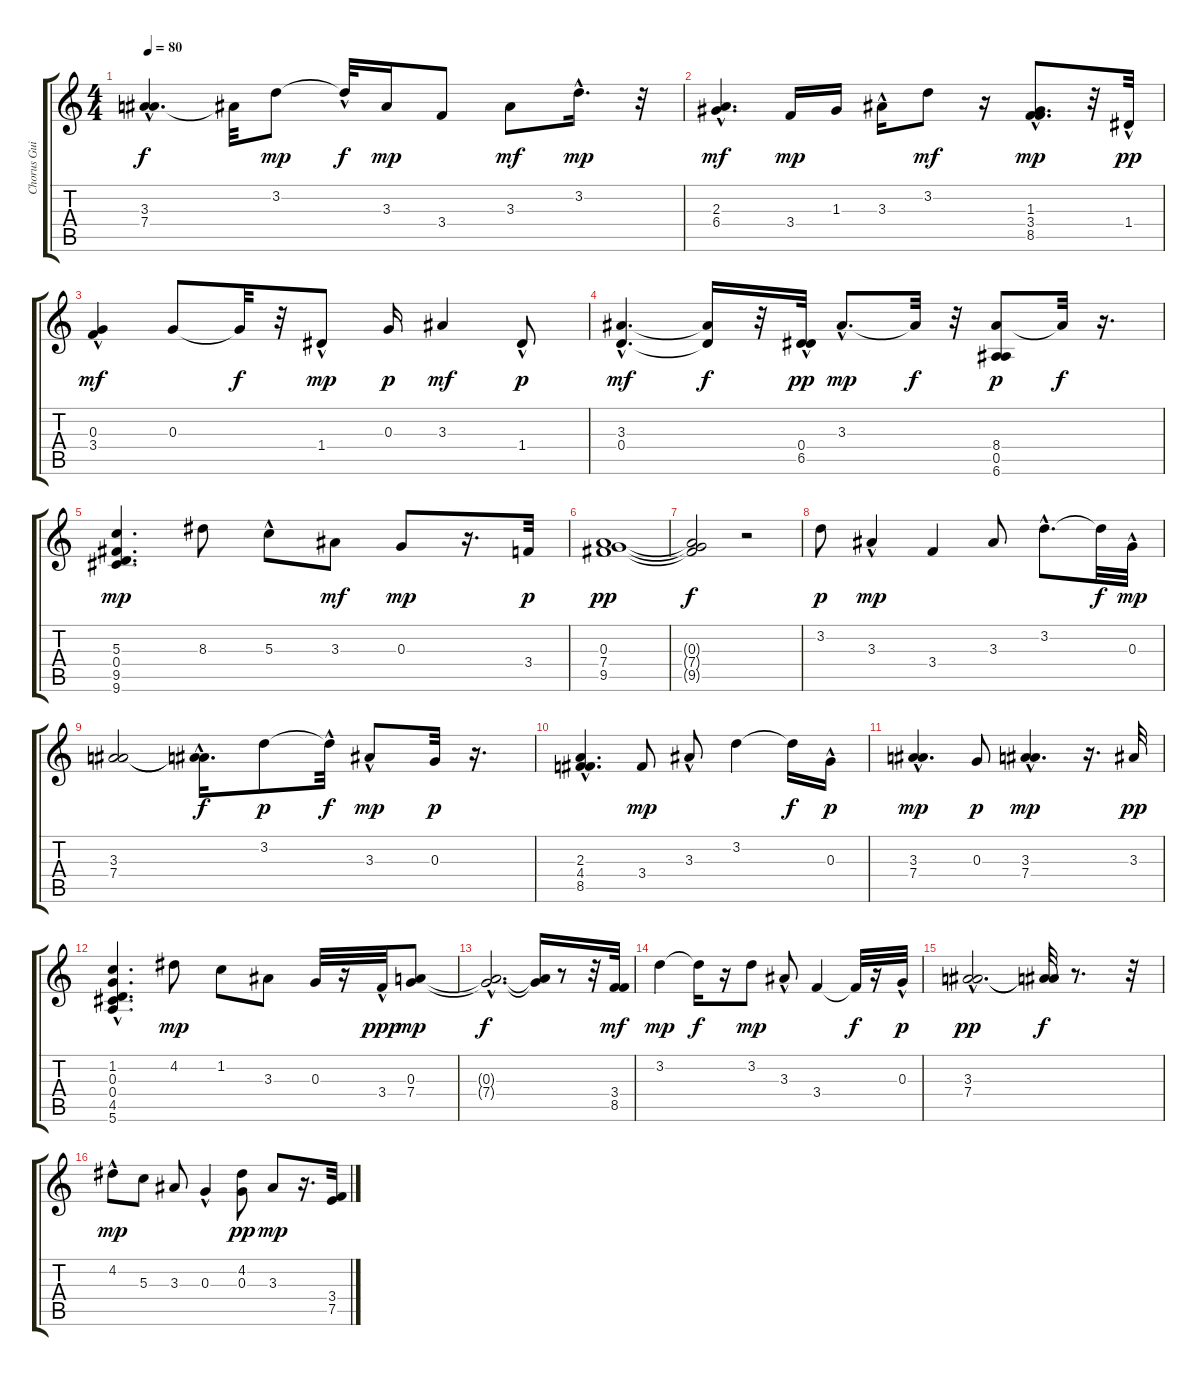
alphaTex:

\track ("Chorus Guitar" "Chorus Gui") {instrument electricguitarclean}
\staff {score tabs}
\tuning (E4 B3 G3 D3 A2 E2) {hide}
\ts (4 4)
\tempo 80
\clef g2
\ks c
(3.3{hac t} 7.4{hac t}).4{d dy f} 3.3{t}.32 3.2.8{dy mp} 3.2{hac t}.32{dy f} 3.3.16{dy mp} 3.4.8 3.3.8{dy mf} 3.2{hac}.16{d dy mp} r.32 |
(2.3{hac} 6.4{hac}).4{d dy mf} 3.4.16{dy mp} 1.3.16 3.3{hac}.16 3.2.8{dy mf} r.16 (1.3{hac} 3.4 8.5).8{d dy mp} r.32 1.4{hac}.32{dy pp} |
(0.3{hac} 3.4{hac}).4{dy mf} 0.3.8 0.3{t}.32{dy f} r.32 1.4{hac}.8{dy mp} 0.3.16{dy p} 3.3.4{dy mf} 1.4{hac}.8{dy p} |
(3.3{hac} 0.4{hac}).4{d dy mf} (3.3{t} 0.4{t}).16{dy f} r.32 (0.4 6.5{hac}).32{dy pp} 3.3{hac}.8{d dy mp} 3.3{t}.32{dy f} r.32 (8.4 0.5 6.6).8{dy p} 8.4{t}.32{dy f} r.16{d} |
(5.3 0.4 9.5 9.6).4{d dy mp} 8.3.8 5.3{hac}.8 3.3.8{dy mf} 0.3.8{dy mp} r.16{d} 3.4.32{dy p} |
(0.3 7.4 9.5).1{dy pp} |
(0.3{t} 7.4{t} 9.5{t}).2{dy f} r.2 |
3.2.8{dy p} 3.3{hac}.4{dy mp} 3.4.4 3.3.8 3.2{hac}.8{d} 3.2{t}.32{dy f} 0.3{hac}.32{dy mp} |
(3.3 7.4).2 (3.3{hac t} 7.4{t}).16{d dy f} 3.2.8{dy p} 3.2{hac t}.32{dy f} 3.3{hac}.8{dy mp} 0.3.32{dy p} r.16{d} |
(2.3{hac} 4.4{hac} 8.5).4{d} 3.4.8{dy mp} 3.3{hac}.8 3.2.4 3.2{t}.16{dy f} 0.3{hac}.16{dy p} |
(3.3{hac} 7.4{hac}).4{d dy mp} 0.3.8{dy p} (3.3 7.4{hac}).4{d dy mp} r.16{d} 3.3.32{dy pp} |
(1.2 0.3 0.4 4.5{hac} 5.6).4{d} 4.2.8{dy mp} 1.2.8 3.3.8 0.3.32 r.16 3.4{hac}.32{dy ppp} (0.3 7.4).8{dy mp} |
(0.3{hac t} 7.4{hac t}).2{d dy f} (0.3{t} 7.4{t}).16 r.8 r.32 (3.4 8.5).32{dy mf} |
3.2.4{dy mp} 3.2{t}.16{dy f} r.16 3.2.8{dy mp} 3.3{hac}.8 3.4.4 3.4{t}.32{dy f} r.16 0.3{hac}.32{dy p} |
(3.3{hac} 7.4{hac}).2{d dy pp} (3.3{t} 7.4{t}).32{dy f} r.8{d} r.32 |
4.2{hac}.8{dy mp} 5.3.8 3.3.8 0.3{hac}.4 (4.2 0.3).8{dy pp} 3.3.8{dy mp} r.16{d} (3.4 7.5).32
